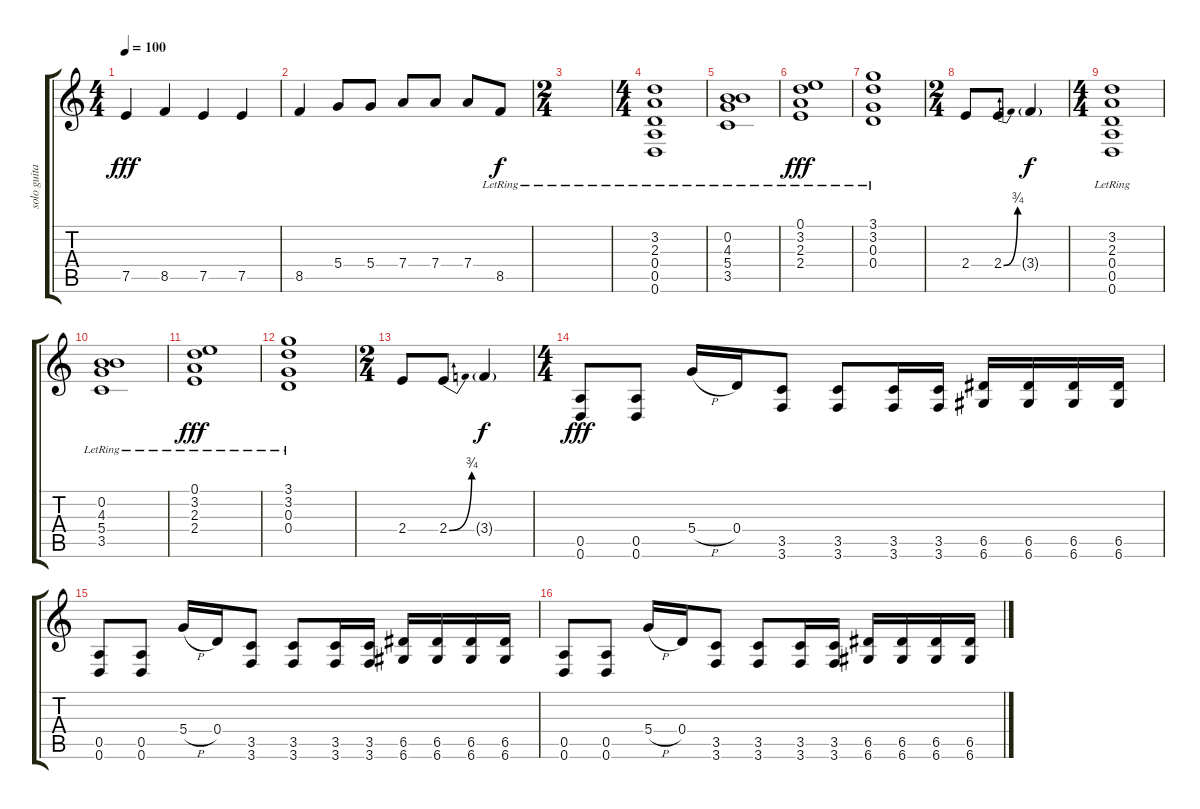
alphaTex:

\track ("solo guitar" "solo guita") {instrument electricguitarclean}
\staff {score tabs}
\tuning (E4 B3 G3 D3 A2 D2) {hide}
\ts (4 4)
\tempo 100
\clef g2
\ks c
7.5.4{dy fff} 8.5.4 7.5.4 7.5.4 |
8.5.4 5.4.8 5.4.8 7.4.8 7.4.8 7.4.8 8.5{lr}.8{dy f} |
\ts (2 4)
|
\ts (4 4)
(3.2{lr} 2.3{lr} 0.4{lr} 0.5{lr} 0.6{lr}).1{volume 13 instrument electricguitarclean} |
(0.2{lr} 4.3{lr} 5.4{lr} 3.5{lr}).1 |
(0.1 3.2{lr} 2.3{lr} 2.4{lr}).1{dy fff} |
(3.1{lr} 3.2{lr} 0.3{lr} 0.4{lr}).1 |
\ts (2 4)
2.4.8{instrument distortionguitar} 2.4{be (bend 0 0 60 3)}.8 3.4{g}.4{dy f instrument distortionguitar} |
\ts (4 4)
(3.2{lr} 2.3{lr} 0.4{lr} 0.5{lr} 0.6{lr}).1{volume 13 instrument electricguitarclean} |
(0.2{lr} 4.3{lr} 5.4{lr} 3.5{lr}).1 |
(0.1 3.2{lr} 2.3{lr} 2.4{lr}).1{dy fff} |
(3.1{lr} 3.2{lr} 0.3{lr} 0.4{lr}).1 |
\ts (2 4)
2.4.8{instrument distortionguitar} 2.4{be (bend 0 0 60 3)}.8 3.4{g}.4{dy f instrument distortionguitar} |
\ts (4 4)
(0.5 0.6).8{dy fff volume 16 instrument distortionguitar} (0.5 0.6).8 5.4{h}.16 0.4.16 (3.5 3.6).8 (3.5 3.6).8 (3.5 3.6).16 (3.5 3.6).16 (6.5 6.6).16 (6.5 6.6).16 (6.5 6.6).16 (6.5 6.6).16 |
(0.5 0.6).8{volume 16 instrument distortionguitar} (0.5 0.6).8 5.4{h}.16 0.4.16 (3.5 3.6).8 (3.5 3.6).8 (3.5 3.6).16 (3.5 3.6).16 (6.5 6.6).16 (6.5 6.6).16 (6.5 6.6).16 (6.5 6.6).16 |
(0.5 0.6).8{volume 16 instrument distortionguitar} (0.5 0.6).8 5.4{h}.16 0.4.16 (3.5 3.6).8 (3.5 3.6).8 (3.5 3.6).16 (3.5 3.6).16 (6.5 6.6).16 (6.5 6.6).16 (6.5 6.6).16 (6.5 6.6).16
